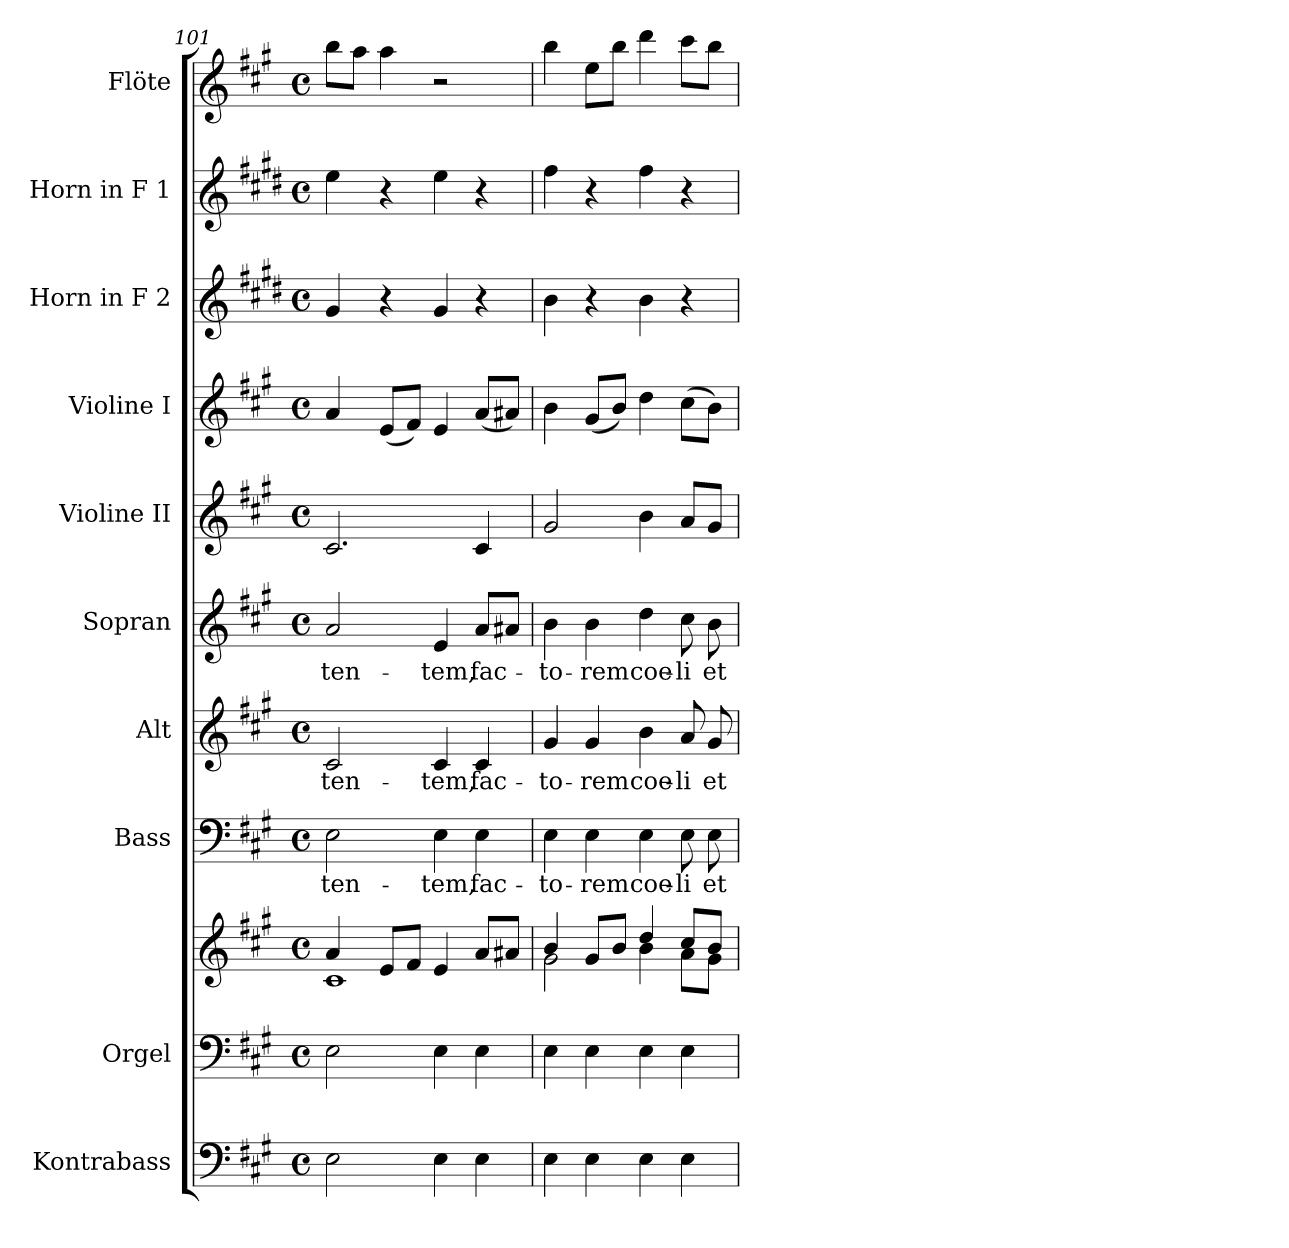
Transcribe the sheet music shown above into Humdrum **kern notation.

**kern	**kern	**kern	**kern	**text	**kern	**text	**kern	**text	**kern	**kern	**kern	**kern	**kern
*part10	*part9	*part9	*part8	*part8	*part7	*part7	*part6	*part6	*part5	*part4	*part3	*part2	*part1
*staff11	*staff10	*staff9	*staff8	*staff8	*staff7	*staff7	*staff6	*staff6	*staff5	*staff4	*staff3	*staff2	*staff1
*I"Kontrabass	*I"Orgel	*	*I"Bass	*	*I"Alt	*	*I"Sopran	*	*I"Violine II	*I"Violine I	*I"Horn in F 2	*I"Horn in F 1	*I"Flöte
*I'Kb.	*I'Org.	*	*I'B.	*	*I'A.	*	*I'S.	*	*I'Vl. II	*I'Vl. I	*	*	*I'Fl.
*clefF4	*clefF4	*clefG2	*clefF4	*	*clefG2	*	*clefG2	*	*clefG2	*clefG2	*clefG2	*clefG2	*clefG2
*ITrd7c12	*	*	*	*	*	*	*	*	*	*	*ITrd4c7	*ITrd4c7	*
*k[f#c#g#]	*k[f#c#g#]	*k[f#c#g#]	*k[f#c#g#]	*	*k[f#c#g#]	*	*k[f#c#g#]	*	*k[f#c#g#]	*k[f#c#g#]	*k[f#c#g#]	*k[f#c#g#]	*k[f#c#g#]
*A:	*A:	*A:	*A:	*	*A:	*	*A:	*	*A:	*A:	*A:	*A:	*A:
*M4/4	*M4/4	*M4/4	*M4/4	*	*M4/4	*	*M4/4	*	*M4/4	*M4/4	*M4/4	*M4/4	*M4/4
*met(c)	*met(c)	*met(c)	*met(c)	*	*met(c)	*	*met(c)	*	*met(c)	*met(c)	*met(c)	*met(c)	*met(c)
=101	=101	=101	=101	=101	=101	=101	=101	=101	=101	=101	=101	=101	=101
*	*	*^	*	*	*	*	*	*	*	*	*	*	*
!	!	!	!	!	!LO:LY:b	!	!LO:LY:b	!	!LO:LY:b	!	!	!	!	!
2EE\	2E\	4a/	1c#	2E\	-ten-	2c#/	-ten-	2a/	-ten-	2.c#/	4a/	4c#/	4a\	8bb\L
.	.	.	.	.	.	.	.	.	.	.	.	.	.	8aa\J
.	.	8e/L	.	.	.	.	.	.	.	.	(<8e/L	4r	4r	4aa\
.	.	8f#/J	.	.	.	.	.	.	.	.	8f#/J)	.	.	.
!	!	!	!	!	!LO:LY:b	!	!LO:LY:b	!	!LO:LY:b	!	!	!	!	!
4EE\	4E\	4e/	.	4E\	-tem,	4c#/	-tem,	4e/	-tem,	.	4e/	4c#/	4a\	2r
!	!	!	!	!	!LO:LY:b	!	!LO:LY:b	!	!LO:LY:b	!	!	!	!	!
4EE\	4E\	8a/L	.	4E\	fac-	4c#/	fac-	8a/L	fac-	4c#/	(<8a/L	4r	4r	.
.	.	8a#X/J	.	.	.	.	.	8a#X/J	.	.	8a#X/J)	.	.	.
=102	=102	=102	=102	=102	=102	=102	=102	=102	=102	=102	=102	=102	=102	=102
!	!	!	!	!	!LO:LY:b	!	!LO:LY:b	!	!LO:LY:b	!	!	!	!	!
4EE\	4E\	4b/	2g#\	4E\	-to-	4g#/	-to-	4b\	-to-	2g#/	4b\	4e\	4b\	4bb\
!	!	!	!	!	!LO:LY:b	!	!LO:LY:b	!	!LO:LY:b	!	!	!	!	!
4EE\	4E\	8g#/L	.	4E\	-rem	4g#/	-rem	4b\	-rem	.	(<8g#/L	4r	4r	8ee\L
.	.	8b/J	.	.	.	.	.	.	.	.	8b/J)	.	.	8bb\J
!	!	!	!	!	!LO:LY:b	!	!LO:LY:b	!	!LO:LY:b	!	!	!	!	!
4EE\	4E\	4dd/	4b\	4E\	coe-	4b\	coe-	4dd\	coe-	4b\	4dd\	4e\	4b\	4ddd\
!	!	!	!	!	!LO:LY:b	!	!LO:LY:b	!	!LO:LY:b	!	!	!	!	!
4EE\	4E\	8cc#/L	8a\L	8E\	-li	8a/	-li	8cc#\	-li	8a/L	(>8cc#\L	4r	4r	8ccc#\L
!	!	!	!	!	!LO:LY:b	!	!LO:LY:b	!	!LO:LY:b	!	!	!	!	!
.	.	8b/J	8g#\J	8E\	et	8g#/	et	8b\	et	8g#/J	8b\J)	.	.	8bb\J
*	*	*v	*v	*	*	*	*	*	*	*	*	*	*	*
=	=	=	=	=	=	=	=	=	=	=	=	=	=
*-	*-	*-	*-	*-	*-	*-	*-	*-	*-	*-	*-	*-	*-
